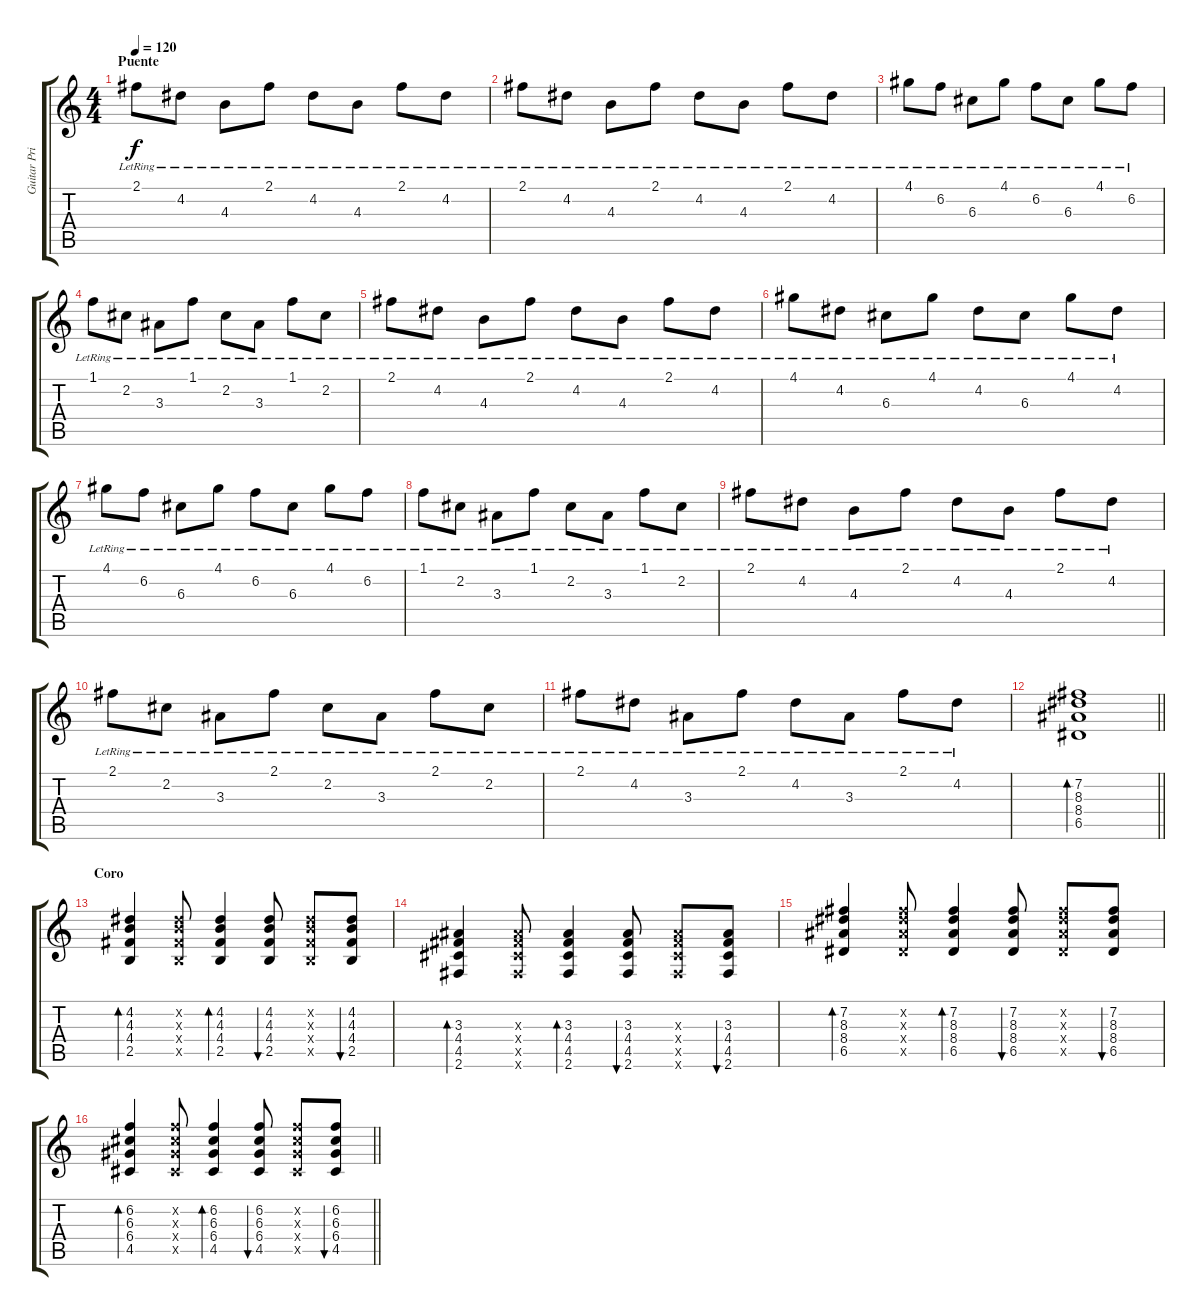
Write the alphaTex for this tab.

\track ("Guitar Principal" "Guitar Pri") {instrument acousticguitarnylon}
\staff {score tabs}
\tuning (E4 B3 G3 D3 A2 E2) {hide}
\ts (4 4)
\section ("" "Puente")
\tempo 120
\clef g2
\ks c
2.1{lr}.8{dy f} 4.2{lr}.8 4.3{lr}.8 2.1{lr}.8 4.2{lr}.8 4.3{lr}.8 2.1{lr}.8 4.2{lr}.8 |
2.1{lr}.8 4.2{lr}.8 4.3{lr}.8 2.1{lr}.8 4.2{lr}.8 4.3{lr}.8 2.1{lr}.8 4.2{lr}.8 |
4.1{lr}.8 6.2{lr}.8 6.3{lr}.8 4.1{lr}.8 6.2{lr}.8 6.3{lr}.8 4.1{lr}.8 6.2{lr}.8 |
1.1{lr}.8 2.2{lr}.8 3.3{lr}.8 1.1{lr}.8 2.2{lr}.8 3.3{lr}.8 1.1{lr}.8 2.2{lr}.8 |
2.1{lr}.8 4.2{lr}.8 4.3{lr}.8 2.1{lr}.8 4.2{lr}.8 4.3{lr}.8 2.1{lr}.8 4.2{lr}.8 |
4.1{lr}.8 4.2{lr}.8 6.3{lr}.8 4.1{lr}.8 4.2{lr}.8 6.3{lr}.8 4.1{lr}.8 4.2{lr}.8 |
4.1{lr}.8 6.2{lr}.8 6.3{lr}.8 4.1{lr}.8 6.2{lr}.8 6.3{lr}.8 4.1{lr}.8 6.2{lr}.8 |
1.1{lr}.8 2.2{lr}.8 3.3{lr}.8 1.1{lr}.8 2.2{lr}.8 3.3{lr}.8 1.1{lr}.8 2.2{lr}.8 |
2.1{lr}.8 4.2{lr}.8 4.3{lr}.8 2.1{lr}.8 4.2{lr}.8 4.3{lr}.8 2.1{lr}.8 4.2{lr}.8 |
2.1{lr}.8 2.2{lr}.8 3.3{lr}.8 2.1{lr}.8 2.2{lr}.8 3.3{lr}.8 2.1{lr}.8 2.2{lr}.8 |
2.1{lr}.8 4.2{lr}.8 3.3{lr}.8 2.1{lr}.8 4.2{lr}.8 3.3{lr}.8 2.1{lr}.8 4.2{lr}.8 |
\barLineRight lightlight
(7.2 8.3 8.4 6.5).1{bd 60} |
\section ("" "Coro")
(4.2 4.3 4.4 2.5).4{bd 60} (4.2{x} 4.3{x} 4.4{x} 2.5{x}).8 (4.2 4.3 4.4 2.5).4{bd 60} (4.2 4.3 4.4 2.5).8{bu 60} (4.2{x} 4.3{x} 4.4{x} 2.5{x}).8 (4.2 4.3 4.4 2.5).8{bu 60} |
(3.3 4.4 4.5 2.6).4{bd 60} (3.3{x} 4.4{x} 4.5{x} 2.6{x}).8 (3.3 4.4 4.5 2.6).4{bd 60} (3.3 4.4 4.5 2.6).8{bu 60} (3.3{x} 4.4{x} 4.5{x} 2.6{x}).8 (3.3 4.4 4.5 2.6).8{bu 60} |
(7.2 8.3 8.4 6.5).4{bd 60} (7.2{x} 8.3{x} 8.4{x} 6.5{x}).8 (7.2 8.3 8.4 6.5).4{bd 60} (7.2 8.3 8.4 6.5).8{bu 60} (7.2{x} 8.3{x} 8.4{x} 6.5{x}).8 (7.2 8.3 8.4 6.5).8{bu 60} |
\barLineRight lightlight
(6.2 6.3 6.4 4.5).4{bd 60} (6.2{x} 6.3{x} 6.4{x} 4.5{x}).8 (6.2 6.3 6.4 4.5).4{bd 60} (6.2 6.3 6.4 4.5).8{bu 60} (6.2{x} 6.3{x} 6.4{x} 4.5{x}).8 (6.2 6.3 6.4 4.5).8{bu 60}
